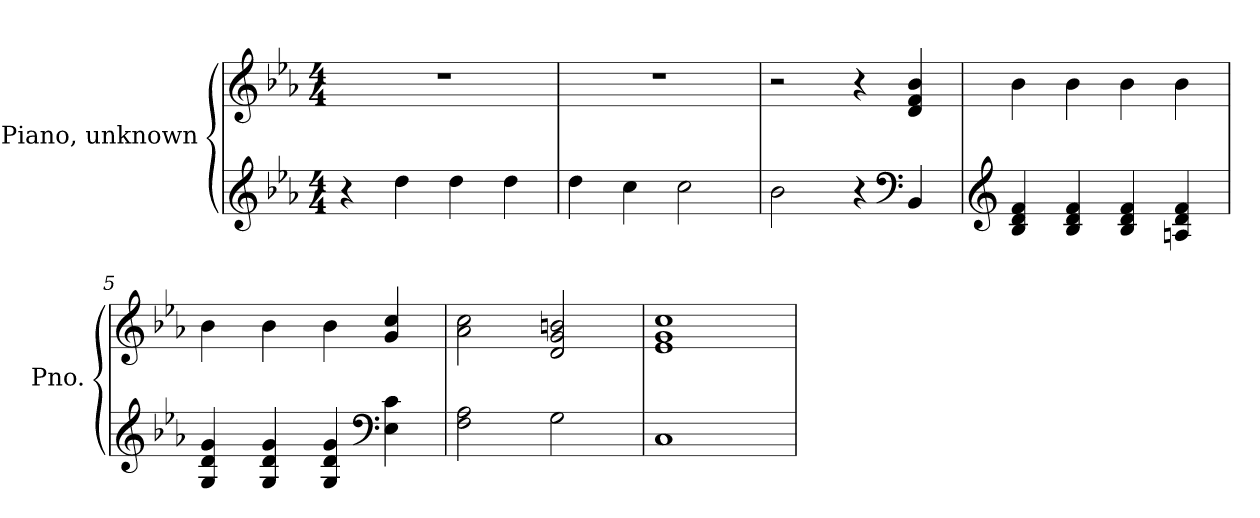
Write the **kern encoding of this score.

**kern	**kern
*part1	*part1
*staff2	*staff1
*I"Piano, unknown	*
*I'Pno.	*
*clefG2	*clefG2
*k[b-e-a-]	*k[b-e-a-]
*M4/4	*M4/4
*MM120	*MM120
=1	=1
4r	1r
4dd\	.
4dd\	.
4dd\	.
=2	=2
4dd\	1r
4cc\	.
2cc\	.
=3	=3
2b-\	2r
4r	4r
*clefF4	*
4BB-/	4d/ 4f/ 4b-/
=4	=4
*clefG2	*
4B-/ 4d/ 4f/	4b-\
4B-/ 4d/ 4f/	4b-\
4B-/ 4d/ 4f/	4b-\
4An/ 4d/ 4f/	4b-\
=5	=5
4G/ 4d/ 4g/	4b-\
4G/ 4d/ 4g/	4b-\
4G/ 4d/ 4g/	4b-\
*clefF4	*
4E-\ 4c\	4g/ 4cc/
=6	=6
2F\ 2A-\	2a-\ 2cc\
2G\	2d/ 2g/ 2bn/
=7	=7
1C	1e- 1g 1cc
=	=
*-	*-
